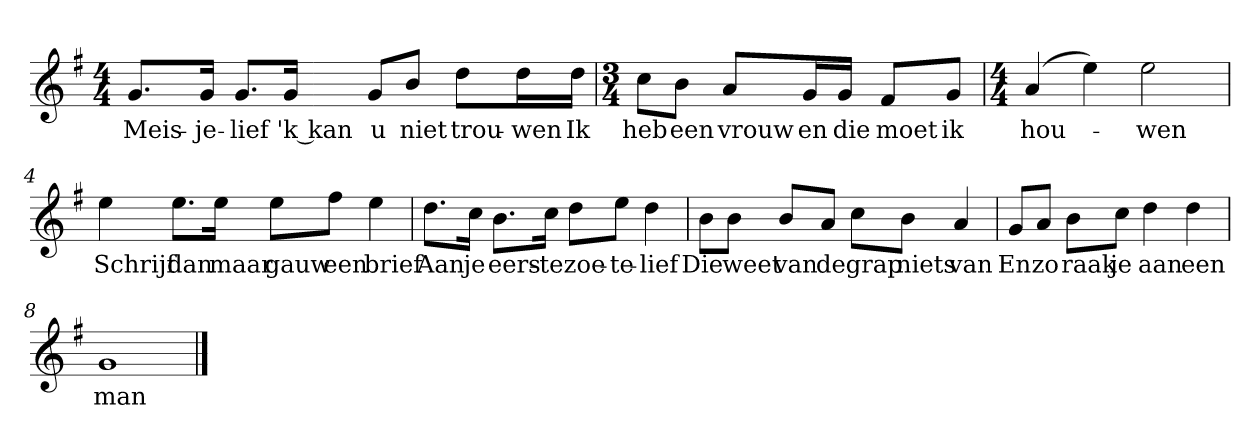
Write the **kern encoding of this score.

**kern	**text
*part1	*part1
*staff1	*staff1
*clefG2	*
*k[f#]	*
*G:	*
*M4/4	*
*MM120	*
=1	=1
8.g/L	Meis-
16g/Jk	-je-
8.g/L	-lief
16g/Jk	'k kan
8g/L	u
8b/J	niet
8dd\L	trou-
16dd\L	-wen
16dd\JJ	Ik
=2	=2
*M3/4	*
8cc\L	heb
8b\J	een
8a/L	vrouw
16g/L	en
16g/JJ	die
8f#/L	moet
8g/J	ik
=3	=3
*M4/4	*
(4a	hou-
4ee)	.
2ee	-wen
=4	=4
4ee	Schrijf
8.ee\L	dan
16ee\Jk	maar
8ee\L	gauw
8ff#\J	een
4ee	brief
=5	=5
8.dd\L	Aan
16cc\Jk	je
8.b\L	eers-
16cc\Jk	-te
8dd\L	zoe-
8ee\J	-te-
4dd	-lief
=6	=6
8b\L	Die
8b\J	weet
8b/L	van
8a/J	de
8cc\L	grap
8b\J	niets
4a	van
=7	=7
8g/L	En
8a/J	zo
8b\L	raak
8cc\J	je
4dd	aan
4dd	een
=8	=8
1g	man
==	==
*-	*-
